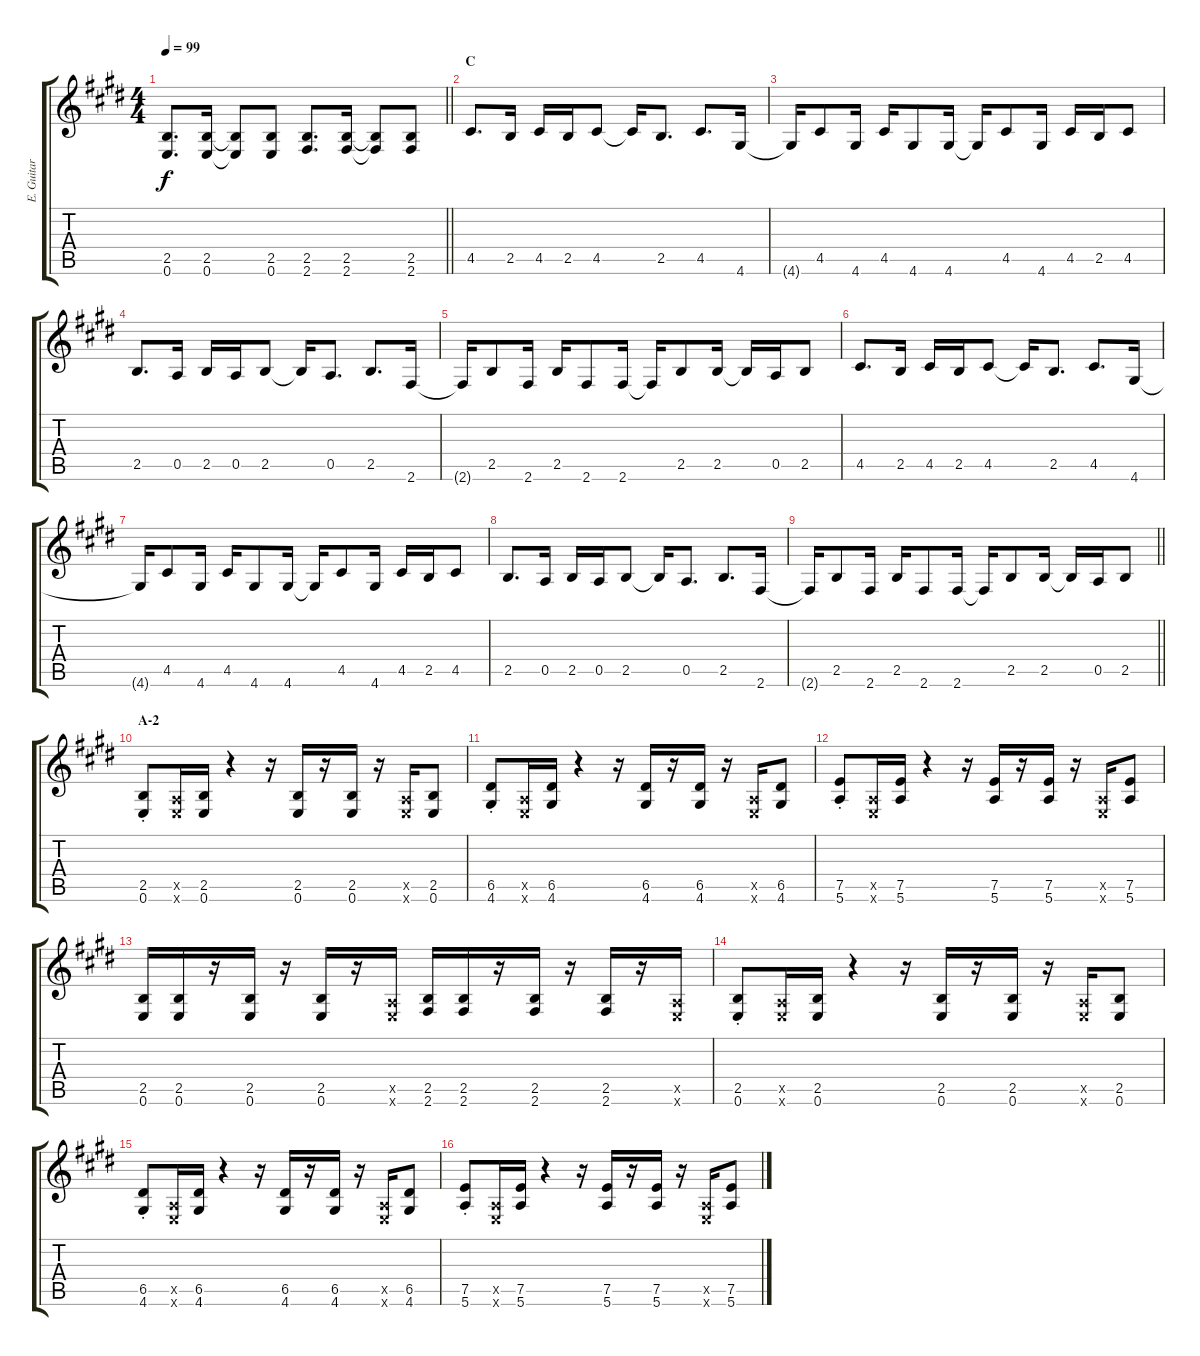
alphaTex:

\track ("E. Guitar II" "E. Guitar ") {instrument overdrivenguitar}
\staff {score tabs}
\tuning (E4 B3 G3 D3 A2 E2) {hide}
\ts (4 4)
\tempo 99
\clef g2
\barLineRight lightlight
\ks e
(2.5 0.6).8{d dy f} (2.5 0.6).16 (2.5{t} 0.6{t}).8 (2.5 0.6).8 (2.5 2.6).8{d} (2.5 2.6).16 (2.5{t} 2.6{t}).8 (2.5 2.6).8 |
\section ("" "C")
4.5.8{d} 2.5.16 4.5.16 2.5.16 4.5.8 4.5{t}.16 2.5.8{d} 4.5.8{d} 4.6.16 |
4.6{t}.16 4.5.8 4.6.16 4.5.16 4.6.8 4.6.16 4.6{t}.16 4.5.8 4.6.16 4.5.16 2.5.16 4.5.8 |
2.5.8{d} 0.5.16 2.5.16 0.5.16 2.5.8 2.5{t}.16 0.5.8{d} 2.5.8{d} 2.6.16 |
2.6{t}.16 2.5.8 2.6.16 2.5.16 2.6.8 2.6.16 2.6{t}.16 2.5.8 2.5.16 2.5{t}.16 0.5.16 2.5.8 |
4.5.8{d} 2.5.16 4.5.16 2.5.16 4.5.8 4.5{t}.16 2.5.8{d} 4.5.8{d} 4.6.16 |
4.6{t}.16 4.5.8 4.6.16 4.5.16 4.6.8 4.6.16 4.6{t}.16 4.5.8 4.6.16 4.5.16 2.5.16 4.5.8 |
2.5.8{d} 0.5.16 2.5.16 0.5.16 2.5.8 2.5{t}.16 0.5.8{d} 2.5.8{d} 2.6.16 |
\barLineRight lightlight
2.6{t}.16 2.5.8 2.6.16 2.5.16 2.6.8 2.6.16 2.6{t}.16 2.5.8 2.5.16 2.5{t}.16 0.5.16 2.5.8 |
\section ("" "A-2")
(2.5{st} 0.6{st}).8 (0.5{x} 0.6{x}).16 (2.5 0.6).16 r.4 r.16 (2.5 0.6).16 r.16 (2.5 0.6).16 r.16 (0.5{x} 0.6{x}).16 (2.5 0.6).8 |
(6.5{st} 4.6{st}).8 (0.5{x} 0.6{x}).16 (6.5 4.6).16 r.4 r.16 (6.5 4.6).16 r.16 (6.5 4.6).16 r.16 (0.5{x} 0.6{x}).16 (6.5 4.6).8 |
(7.5{st} 5.6{st}).8 (0.5{x} 0.6{x}).16 (7.5 5.6).16 r.4 r.16 (7.5 5.6).16 r.16 (7.5 5.6).16 r.16 (0.5{x} 0.6{x}).16 (7.5 5.6).8 |
(2.5 0.6).16 (2.5 0.6).16 r.16 (2.5 0.6).16 r.16 (2.5 0.6).16 r.16 (0.5{x} 0.6{x}).16 (2.5 2.6).16 (2.5 2.6).16 r.16 (2.5 2.6).16 r.16 (2.5 2.6).16 r.16 (0.5{x} 0.6{x}).16 |
(2.5{st} 0.6{st}).8 (0.5{x} 0.6{x}).16 (2.5 0.6).16 r.4 r.16 (2.5 0.6).16 r.16 (2.5 0.6).16 r.16 (0.5{x} 0.6{x}).16 (2.5 0.6).8 |
(6.5{st} 4.6{st}).8 (0.5{x} 0.6{x}).16 (6.5 4.6).16 r.4 r.16 (6.5 4.6).16 r.16 (6.5 4.6).16 r.16 (0.5{x} 0.6{x}).16 (6.5 4.6).8 |
(7.5{st} 5.6{st}).8 (0.5{x} 0.6{x}).16 (7.5 5.6).16 r.4 r.16 (7.5 5.6).16 r.16 (7.5 5.6).16 r.16 (0.5{x} 0.6{x}).16 (7.5 5.6).8
